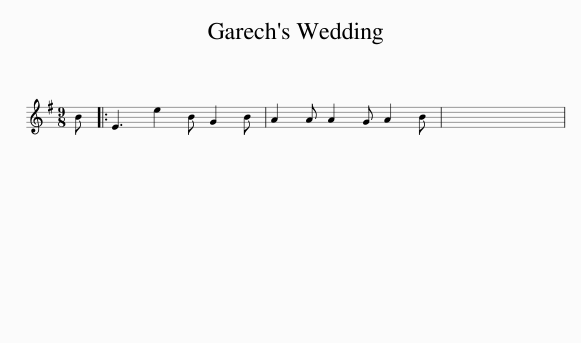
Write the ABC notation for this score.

X:1
L:1/8
M:9/8
I:linebreak $
K:Emin
V:1 treble
V:1
 B |: E3 e2 B G2 B | A2 A A2 G A2 B | x9 | %4
